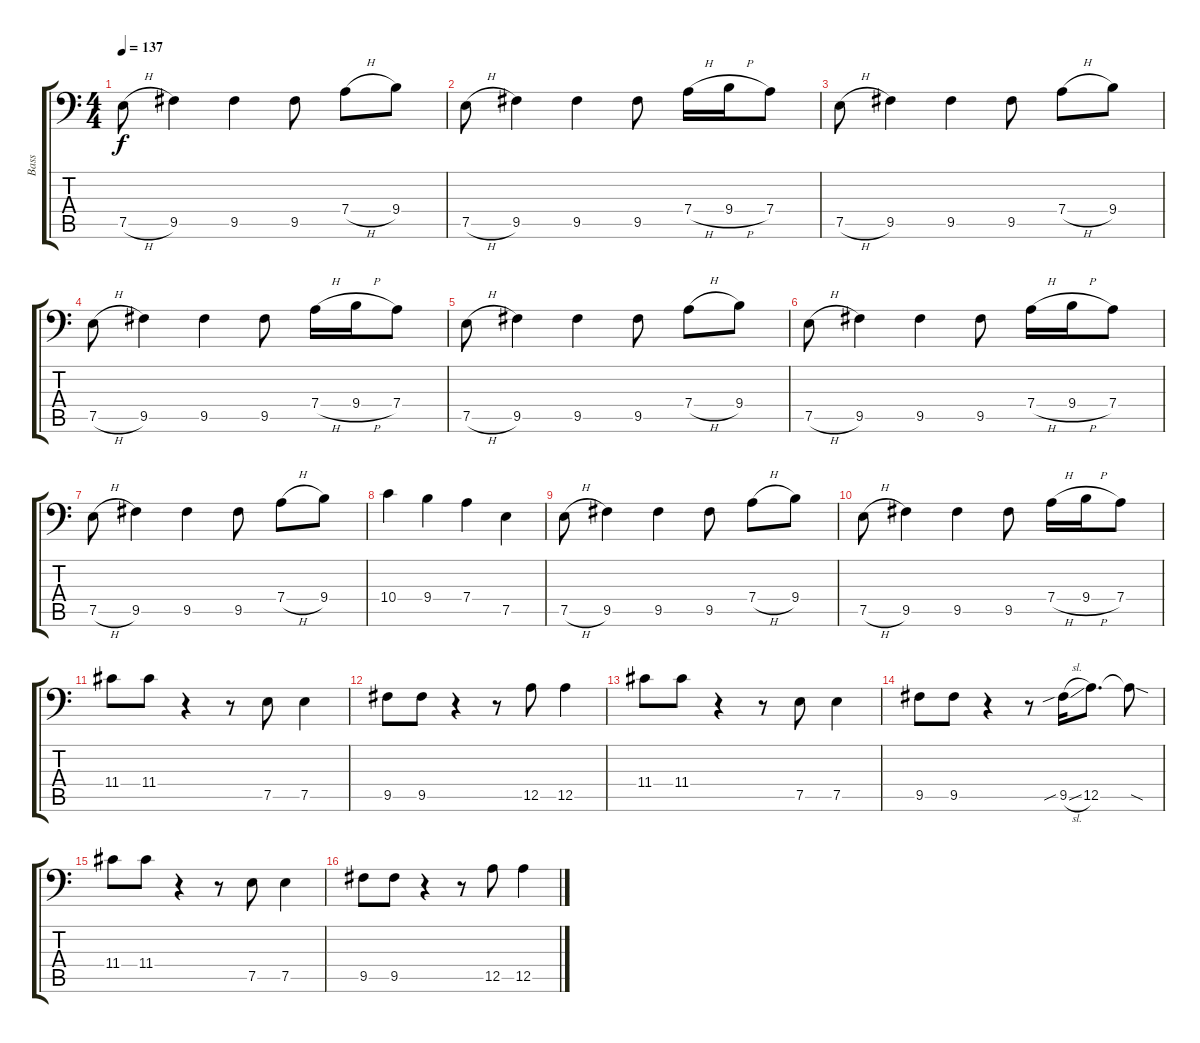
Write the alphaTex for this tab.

\track ("Bass" "Bass") {instrument slapbass2}
\staff {score tabs}
\tuning (E3 B3 G2 D2 A1 E1) {hide}
\ts (4 4)
\tempo 137
\clef f4
\ks c
7.5{h}.8{dy f} 9.5.4 9.5.4 9.5.8 7.4{h}.8 9.4.8 |
7.5{h}.8 9.5.4 9.5.4 9.5.8 7.4{h}.16 9.4{h}.16 7.4.8 |
7.5{h}.8 9.5.4 9.5.4 9.5.8 7.4{h}.8 9.4.8 |
7.5{h}.8 9.5.4 9.5.4 9.5.8 7.4{h}.16 9.4{h}.16 7.4.8 |
7.5{h}.8 9.5.4 9.5.4 9.5.8 7.4{h}.8 9.4.8 |
7.5{h}.8 9.5.4 9.5.4 9.5.8 7.4{h}.16 9.4{h}.16 7.4.8 |
7.5{h}.8 9.5.4 9.5.4 9.5.8 7.4{h}.8 9.4.8 |
10.4.4 9.4.4 7.4.4 7.5.4 |
7.5{h}.8 9.5.4 9.5.4 9.5.8 7.4{h}.8 9.4.8 |
7.5{h}.8 9.5.4 9.5.4 9.5.8 7.4{h}.16 9.4{h}.16 7.4.8 |
11.4.8 11.4.8 r.4 r.8 7.5.8 7.5.4 |
9.5.8 9.5.8 r.4 r.8 12.5.8 12.5.4 |
11.4.8 11.4.8 r.4 r.8 7.5.8 7.5.4 |
9.5.8 9.5.8 r.4 r.8 9.5{sib sl}.16 12.5.8{d} 12.5{sod t}.8 |
11.4.8 11.4.8 r.4 r.8 7.5.8 7.5.4 |
9.5.8 9.5.8 r.4 r.8 12.5.8 12.5.4
